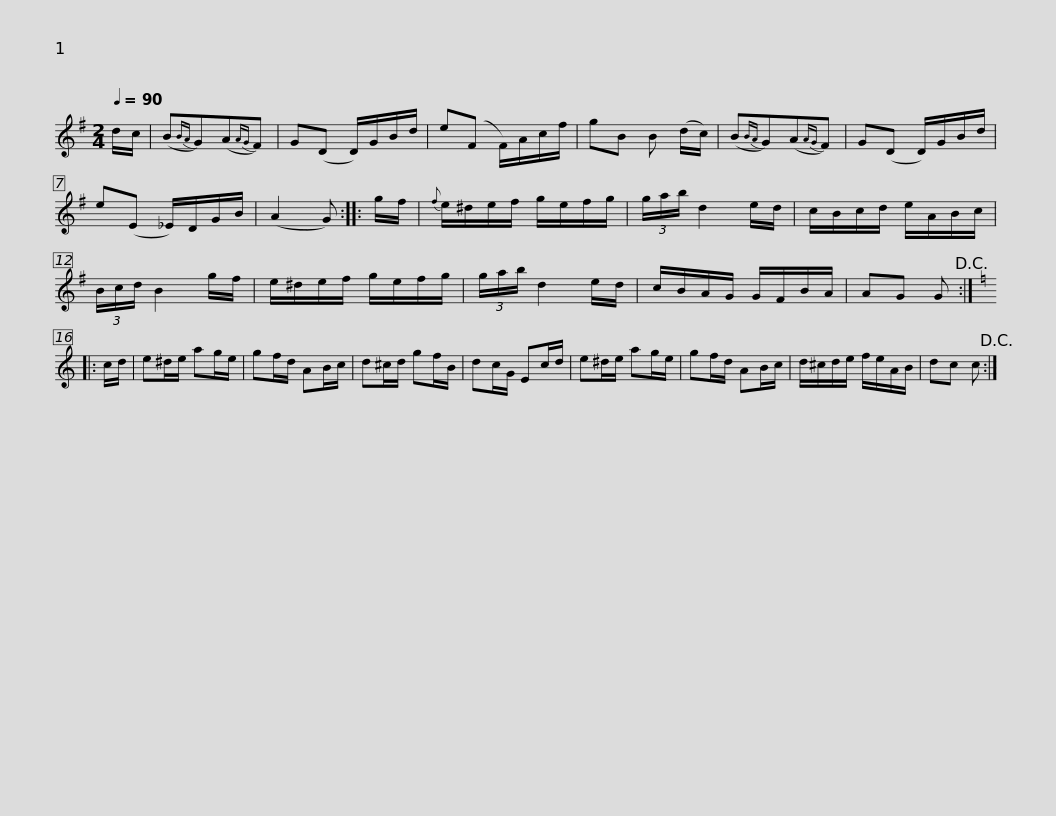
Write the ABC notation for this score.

X:1
L:1/8
Q:1/4=90
M:2/4
I:linebreak $
K:G
V:1 treble
V:1
 d/c/ | (B{BA}G)(A{AG}F) | G(D D/)G/B/d/ | e(F F/)A/c/f/ | gB B (d/c/) | %5
 (B{BA}G)(A{AG}F) | G(D D/)G/B/d/ | e(E _E/)D/G/B/ |$ (A2 G) :: g/f/ | %10
{f} e/^d/e/f/ g/e/f/g/ | (3g/a/b/ d2 e/d/ | c/B/c/d/ e/A/B/c/ | (3B/c/d/ B2 g/f/ | e/^d/e/f/ g/e/f/g/ |$ %15
 (3g/a/b/ d2 e/d/ | c/B/A/G/ G/F/B/A/ | AG G!D.C.! ::[K:C] c/d/ | e^d/e/ ag/e/ | %20
 gf/d/ AB/c/ | d^c/d/ gf/B/ |$ dc/G/ Ec/d/ | e^d/e/ ag/e/ | gf/d/ AB/c/ | %25
 d/^c/d/e/ f/e/A/B/ | dc c!D.C.! :| %27
